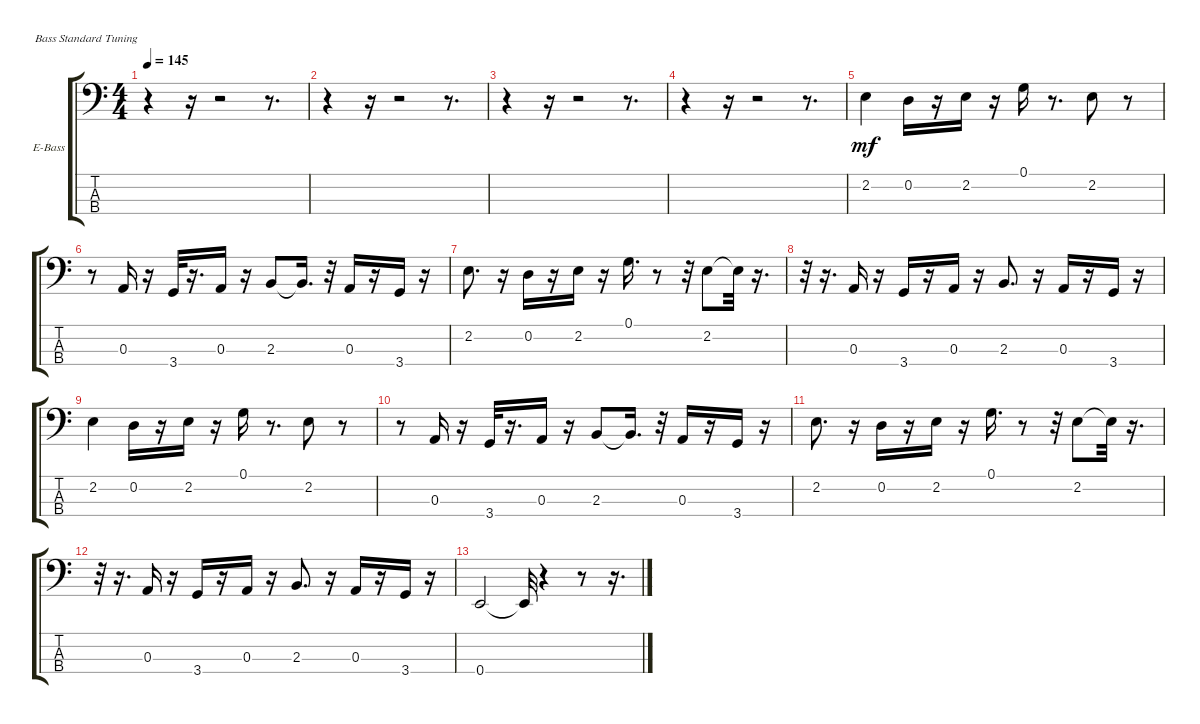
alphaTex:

\defaultSystemsLayout 4
\bracketExtendMode groupsimilarinstruments
\firstSystemTrackNameOrientation horizontal
\otherSystemsTrackNameOrientation horizontal
\track ("Electric Bass" "E-Bass") {instrument electricbassfinger}
\staff {score tabs}
\tuning (G2 D2 A1 E1)
\ts (4 4)
\tempo 145
\clef f4
\ks c
r.4{dy mf} r.16 r.2 r.8{d} |
r.4 r.16 r.2 r.8{d} |
r.4 r.16 r.2 r.8{d} |
r.4 r.16 r.2 r.8{d} |
2.2.4 0.2.16 r.16 2.2.16 r.16 0.1.16 r.8{d} 2.2.8 r.8 |
r.8 0.3.16 r.16 3.4.32 r.16{d} 0.3.16 r.16 2.3.8 2.3{t}.16{d} r.32 0.3.16 r.16 3.4.16 r.16 |
2.2.8{d} r.16 0.2.16 r.16 2.2.16 r.16 0.1.16{d} r.8 r.32 2.2.8 2.2{t}.32 r.16{d} |
r.32 r.16{d} 0.3.16 r.16 3.4.16 r.16 0.3.16 r.16 2.3.8{d} r.16 0.3.16 r.16 3.4.16 r.16 |
2.2.4 0.2.16 r.16 2.2.16 r.16 0.1.16 r.8{d} 2.2.8 r.8 |
r.8 0.3.16 r.16 3.4.32 r.16{d} 0.3.16 r.16 2.3.8 2.3{t}.16{d} r.32 0.3.16 r.16 3.4.16 r.16 |
2.2.8{d} r.16 0.2.16 r.16 2.2.16 r.16 0.1.16{d} r.8 r.32 2.2.8 2.2{t}.32 r.16{d} |
r.32 r.16{d} 0.3.16 r.16 3.4.16 r.16 0.3.16 r.16 2.3.8{d} r.16 0.3.16 r.16 3.4.16 r.16 |
0.4.2 0.4{t}.32 r.4 r.8 r.16{d}
